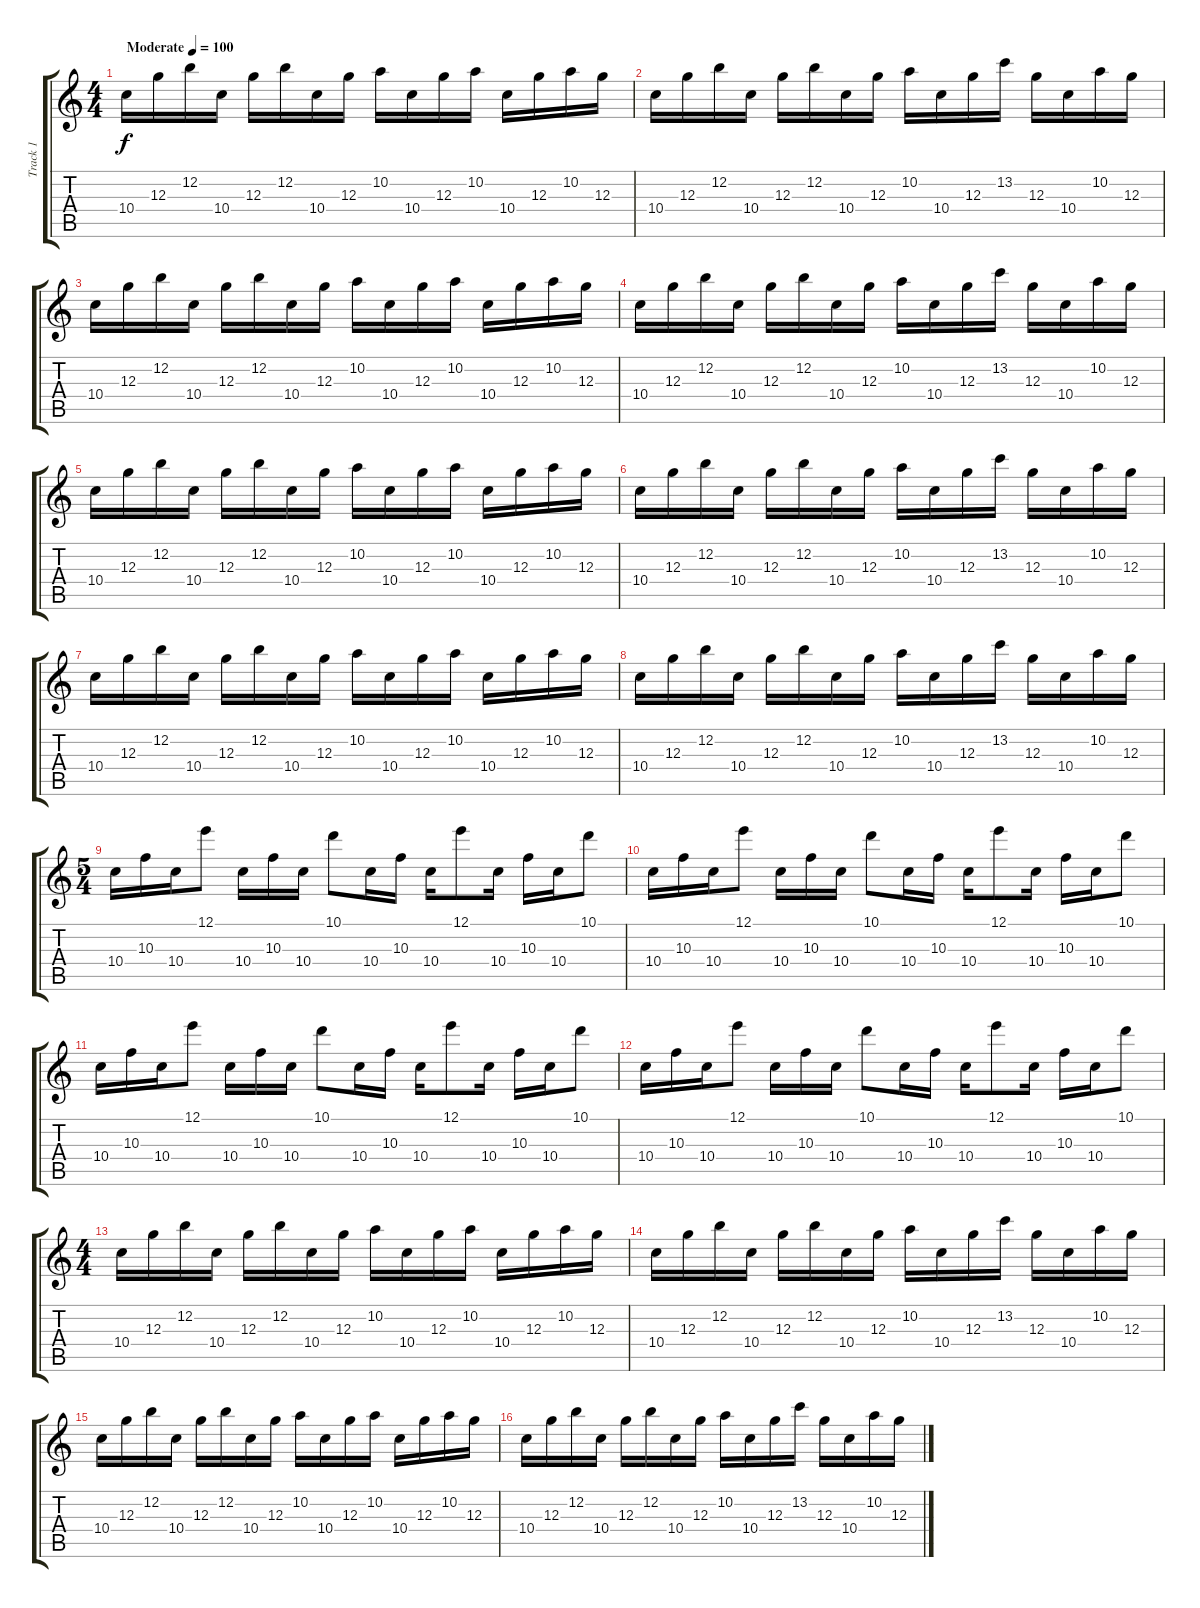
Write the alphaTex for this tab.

\track ("Track 1" "Track 1") {instrument distortionguitar}
\staff {score tabs}
\tuning (E4 B3 G3 D3 A2 E2) {hide}
\ts (4 4)
\tempo (100 "Moderate")
\clef g2
\ks c
10.4.16{dy f instrument distortionguitar} 12.3.16 12.2.16 10.4.16 12.3.16 12.2.16 10.4.16 12.3.16 10.2.16 10.4.16 12.3.16 10.2.16 10.4.16 12.3.16 10.2.16 12.3.16 |
10.4.16 12.3.16 12.2.16 10.4.16 12.3.16 12.2.16 10.4.16 12.3.16 10.2.16 10.4.16 12.3.16 13.2.16 12.3.16 10.4.16 10.2.16 12.3.16 |
10.4.16 12.3.16 12.2.16 10.4.16 12.3.16 12.2.16 10.4.16 12.3.16 10.2.16 10.4.16 12.3.16 10.2.16 10.4.16 12.3.16 10.2.16 12.3.16 |
10.4.16 12.3.16 12.2.16 10.4.16 12.3.16 12.2.16 10.4.16 12.3.16 10.2.16 10.4.16 12.3.16 13.2.16 12.3.16 10.4.16 10.2.16 12.3.16 |
10.4.16 12.3.16 12.2.16 10.4.16 12.3.16 12.2.16 10.4.16 12.3.16 10.2.16 10.4.16 12.3.16 10.2.16 10.4.16 12.3.16 10.2.16 12.3.16 |
10.4.16 12.3.16 12.2.16 10.4.16 12.3.16 12.2.16 10.4.16 12.3.16 10.2.16 10.4.16 12.3.16 13.2.16 12.3.16 10.4.16 10.2.16 12.3.16 |
10.4.16 12.3.16 12.2.16 10.4.16 12.3.16 12.2.16 10.4.16 12.3.16 10.2.16 10.4.16 12.3.16 10.2.16 10.4.16 12.3.16 10.2.16 12.3.16 |
10.4.16 12.3.16 12.2.16 10.4.16 12.3.16 12.2.16 10.4.16 12.3.16 10.2.16 10.4.16 12.3.16 13.2.16 12.3.16 10.4.16 10.2.16 12.3.16 |
\ts (5 4)
10.4.16{instrument electricguitarmuted} 10.3.16 10.4.16 12.1.8 10.4.16 10.3.16 10.4.16 10.1.8 10.4.16 10.3.16 10.4.16 12.1.8 10.4.16 10.3.16 10.4.16 10.1.8 |
10.4.16 10.3.16 10.4.16 12.1.8 10.4.16 10.3.16 10.4.16 10.1.8 10.4.16 10.3.16 10.4.16 12.1.8 10.4.16 10.3.16 10.4.16 10.1.8 |
10.4.16 10.3.16 10.4.16 12.1.8 10.4.16 10.3.16 10.4.16 10.1.8 10.4.16 10.3.16 10.4.16 12.1.8 10.4.16 10.3.16 10.4.16 10.1.8 |
10.4.16 10.3.16 10.4.16 12.1.8 10.4.16 10.3.16 10.4.16 10.1.8 10.4.16 10.3.16 10.4.16 12.1.8 10.4.16 10.3.16 10.4.16 10.1.8 |
\ts (4 4)
10.4.16{instrument electricguitarjazz} 12.3.16 12.2.16 10.4.16 12.3.16 12.2.16 10.4.16 12.3.16 10.2.16 10.4.16 12.3.16 10.2.16 10.4.16 12.3.16 10.2.16 12.3.16 |
10.4.16 12.3.16 12.2.16 10.4.16 12.3.16 12.2.16 10.4.16 12.3.16 10.2.16 10.4.16 12.3.16 13.2.16 12.3.16 10.4.16 10.2.16 12.3.16 |
10.4.16 12.3.16 12.2.16 10.4.16 12.3.16 12.2.16 10.4.16 12.3.16 10.2.16 10.4.16 12.3.16 10.2.16 10.4.16 12.3.16 10.2.16 12.3.16 |
10.4.16 12.3.16 12.2.16 10.4.16 12.3.16 12.2.16 10.4.16 12.3.16 10.2.16 10.4.16 12.3.16 13.2.16 12.3.16 10.4.16 10.2.16 12.3.16
